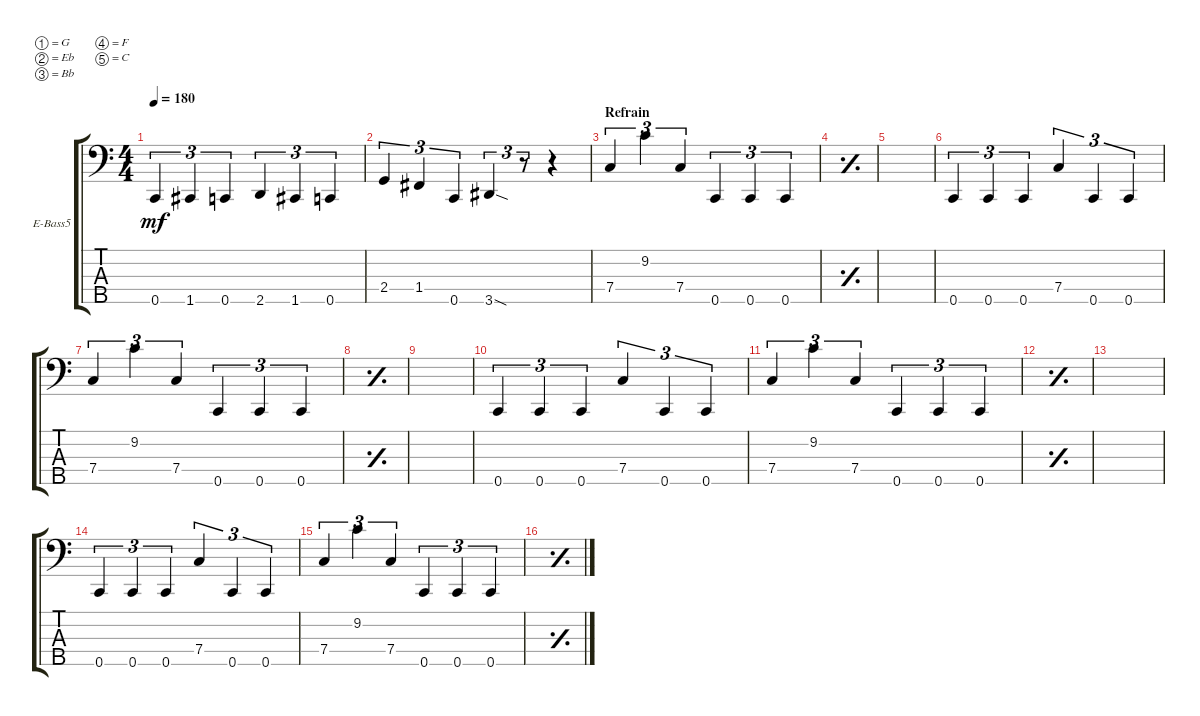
\defaultSystemsLayout 4
\bracketExtendMode groupsimilarinstruments
\multiBarRest
\firstSystemTrackNameOrientation horizontal
\otherSystemsTrackNameOrientation horizontal
\track ("Electric Bass" "E-Bass5") {instrument electricbassfinger}
\staff {score tabs}
\tuning (G2 Eb2 Bb1 F1 C1)
\ts (4 4)
\tempo 180
\clef f4
\ks c
0.5.4{tu (3 2) dy mf} 1.5.4{tu (3 2)} 0.5.4{tu (3 2)} 2.5.4{tu (3 2)} 1.5.4{tu (3 2)} 0.5.4{tu (3 2)} |
2.4.4{tu (3 2)} 1.4.4{tu (3 2)} 0.5.4{tu (3 2)} 3.5{sod}.4{tu (3 2)} r.8{tu (3 2)} r.4 |
\section ("" "Refrain")
7.4.4{tu (3 2)} 9.2.4{tu (3 2)} 7.4.4{tu (3 2)} 0.5.4{tu (3 2)} 0.5.4{tu (3 2)} 0.5.4{tu (3 2)} |
\simile simple
|
|
\simile none
0.5.4{tu (3 2)} 0.5.4{tu (3 2)} 0.5.4{tu (3 2)} 7.4.4{tu (3 2)} 0.5.4{tu (3 2)} 0.5.4{tu (3 2)} |
7.4.4{tu (3 2)} 9.2.4{tu (3 2)} 7.4.4{tu (3 2)} 0.5.4{tu (3 2)} 0.5.4{tu (3 2)} 0.5.4{tu (3 2)} |
\simile simple
|
|
\simile none
0.5.4{tu (3 2)} 0.5.4{tu (3 2)} 0.5.4{tu (3 2)} 7.4.4{tu (3 2)} 0.5.4{tu (3 2)} 0.5.4{tu (3 2)} |
7.4.4{tu (3 2)} 9.2.4{tu (3 2)} 7.4.4{tu (3 2)} 0.5.4{tu (3 2)} 0.5.4{tu (3 2)} 0.5.4{tu (3 2)} |
\simile simple
|
|
\simile none
0.5.4{tu (3 2)} 0.5.4{tu (3 2)} 0.5.4{tu (3 2)} 7.4.4{tu (3 2)} 0.5.4{tu (3 2)} 0.5.4{tu (3 2)} |
7.4.4{tu (3 2)} 9.2.4{tu (3 2)} 7.4.4{tu (3 2)} 0.5.4{tu (3 2)} 0.5.4{tu (3 2)} 0.5.4{tu (3 2)} |
\simile simple
